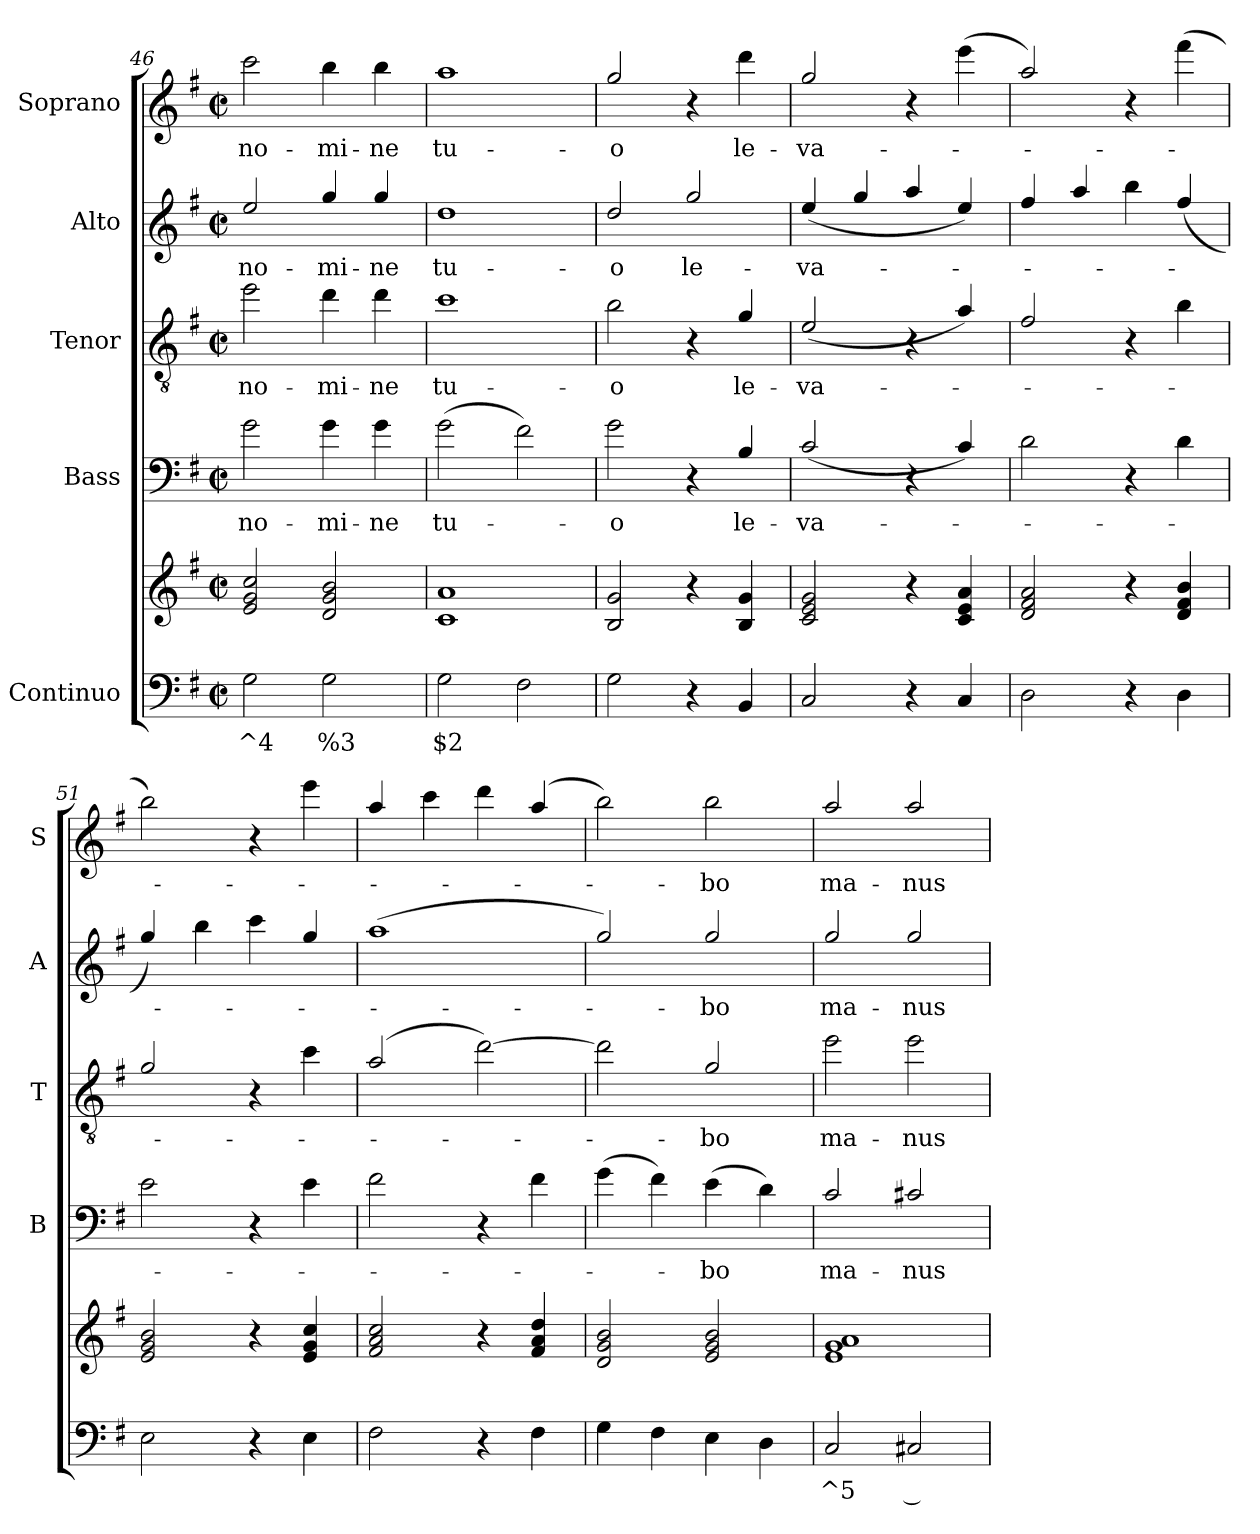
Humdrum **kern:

**kern	**text	**kern	**kern	**text	**kern	**text	**kern	**text	**kern	**text
*part5	*part5	*part5	*part4	*part4	*part3	*part3	*part2	*part2	*part1	*part1
*staff6	*staff6	*staff5	*staff4	*staff4	*staff3	*staff3	*staff2	*staff2	*staff1	*staff1
*I"Continuo	*	*	*I"Bass	*	*I"Tenor	*	*I"Alto	*	*I"Soprano	*
*	*	*	*I'B	*	*I'T	*	*I'A	*	*I'S	*
*clefF4	*	*clefG2	*clefF4	*	*clefGv2	*	*clefG2	*	*clefG2	*
*	*	*	*ITrd7c12	*	*ITrd7c12	*	*ITrd7c12	*	*ITrd7c12	*
*k[f#]	*	*k[f#]	*k[f#]	*	*k[f#]	*	*k[f#]	*	*k[f#]	*
*G:	*	*G:	*G:	*	*G:	*	*G:	*	*G:	*
*M2/2	*	*M2/2	*M2/2	*	*M2/2	*	*M2/2	*	*M2/2	*
*met(c|)	*	*met(c|)	*met(c|)	*	*met(c|)	*	*met(c|)	*	*met(c|)	*
=46	=46	=46	=46	=46	=46	=46	=46	=46	=46	=46
!	!LO:LY:b	!	!	!	!	!	!	!	!	!
!	!	!	!	!LO:LY:b	!	!	!	!	!	!
!	!	!	!	!	!	!LO:LY:b	!	!	!	!
!	!	!	!	!	!	!	!	!LO:LY:b	!	!
!	!	!	!	!	!	!	!	!	!	!LO:LY:b
2G\	^4	2e!/ 2g!/ 2cc!/	2G\	no-	2e\	no-	2e/	no-	2cc\	no-
!	!LO:LY:b	!	!	!	!	!	!	!	!	!
!	!	!	!	!LO:LY:b	!	!	!	!	!	!
!	!	!	!	!	!	!LO:LY:b	!	!	!	!
!	!	!	!	!	!	!	!	!LO:LY:b	!	!
!	!	!	!	!	!	!	!	!	!	!LO:LY:b
2G\	%3	2d!/ 2g!/ 2b!/	4G\	-mi-	4d\	-mi-	4g/	-mi-	4b\	-mi-
!	!	!	!	!LO:LY:b	!	!	!	!	!	!
!	!	!	!	!	!	!LO:LY:b	!	!	!	!
!	!	!	!	!	!	!	!	!LO:LY:b	!	!
!	!	!	!	!	!	!	!	!	!	!LO:LY:b
.	.	.	4G\	-ne	4d\	-ne	4g/	-ne	4b\	-ne
=47	=47	=47	=47	=47	=47	=47	=47	=47	=47	=47
!	!LO:LY:b	!	!	!	!	!	!	!	!	!
!	!	!	!	!LO:LY:b	!	!	!	!	!	!
!	!	!	!	!	!	!LO:LY:b	!	!	!	!
!	!	!	!	!	!	!	!	!LO:LY:b	!	!
!	!	!	!	!	!	!	!	!	!	!LO:LY:b
2G\	$2	1c! 1a!	(>2G\	tu-	1c	tu-	1d	tu-	1a	tu-
2F#\	.	.	2F#\)	.	.	.	.	.	.	.
=48	=48	=48	=48	=48	=48	=48	=48	=48	=48	=48
!	!	!	!	!LO:LY:b	!	!	!	!	!	!
!	!	!	!	!	!	!LO:LY:b	!	!	!	!
!	!	!	!	!	!	!	!	!LO:LY:b	!	!
!	!	!	!	!	!	!	!	!	!	!LO:LY:b
2G\	.	2B!/ 2g!/	2G\	-o	2B\	-o	2d/	-o	2g/	-o
!	!	!	!	!	!	!	!	!LO:LY:b	!	!
4r	.	4r	4r	.	4r	.	2g/	le-	4r	.
!	!	!	!	!LO:LY:b	!	!	!	!	!	!
!	!	!	!	!	!	!LO:LY:b	!	!	!	!
!	!	!	!	!	!	!	!	!	!	!LO:LY:b
4BB/	.	4B!/ 4g!/	4BB/	le-	4G/	le-	.	.	4dd\	le-
=49	=49	=49	=49	=49	=49	=49	=49	=49	=49	=49
!	!	!	!	!LO:LY:b	!	!	!	!	!	!
!	!	!	!	!	!	!LO:LY:b	!	!	!	!
!	!	!	!	!	!	!	!	!LO:LY:b	!	!
!	!	!	!	!	!	!	!	!	!	!LO:LY:b
2C/	.	2c!/ 2e!/ 2g!/	(2C/	-va-	(2E/	-va-	(<4e/	-va-	2g/	-va-
.	.	.	.	.	.	.	4g/	.	.	.
4r	.	4r	4r	.	4r	.	4a/	.	4r	.
4C/	.	4c!/ 4e!/ 4a!/	4C/)	.	4A/)	.	4e/)	.	(>4ee\	.
=50	=50	=50	=50	=50	=50	=50	=50	=50	=50	=50
2D\	.	2d!/ 2f#!/ 2a!/	2D\	.	2F#/	.	4f#/	.	2a/)	.
.	.	.	.	.	.	.	4a/	.	.	.
4r	.	4r	4r	.	4r	.	4b\	.	4r	.
4D\	.	4d!/ 4f#!/ 4b!/	4D\	.	4B\	.	(<4f#/	.	(>4ff#\	.
=51	=51	=51	=51	=51	=51	=51	=51	=51	=51	=51
2E\	.	2e!/ 2g!/ 2b!/	2E\	.	2G/	.	4g/)	.	2b\)	.
.	.	.	.	.	.	.	4b\	.	.	.
4r	.	4r	4r	.	4r	.	4cc\	.	4r	.
4E\	.	4e!/ 4g!/ 4cc!/	4E\	.	4c\	.	4g/	.	4ee\	.
=52	=52	=52	=52	=52	=52	=52	=52	=52	=52	=52
2F#\	.	2f#!/ 2a!/ 2cc!/	2F#\	.	(2A/	.	(<1a	.	4a/	.
.	.	.	.	.	.	.	.	.	4cc\	.
4r	.	4r	4r	.	[2d\)	.	.	.	4dd\	.
4F#\	.	4f#!/ 4a!/ 4dd!/	4F#\	.	.	.	.	.	(4a/	.
!!LO:PB:g=z
=53	=53	=53	=53	=53	=53	=53	=53	=53	=53	=53
4G\	.	2d!/ 2g!/ 2b!/	(>4G\	.	2d\]	.	2g/)	.	2b\)	.
4F#\	.	.	4F#\)	.	.	.	.	.	.	.
!	!	!	!	!LO:LY:b	!	!	!	!	!	!
!	!	!	!	!	!	!LO:LY:b	!	!	!	!
!	!	!	!	!	!	!	!	!LO:LY:b	!	!
!	!	!	!	!	!	!	!	!	!	!LO:LY:b
4E\	.	2e!/ 2g!/ 2b!/	(>4E\	-bo	2G/	-bo	2g/	-bo	2b\	-bo
4D\	.	.	4D\)	.	.	.	.	.	.	.
=54	=54	=54	=54	=54	=54	=54	=54	=54	=54	=54
!	!LO:LY:b	!	!	!	!	!	!	!	!	!
!	!	!	!	!LO:LY:b	!	!	!	!	!	!
!	!	!	!	!	!	!LO:LY:b	!	!	!	!
!	!	!	!	!	!	!	!	!LO:LY:b	!	!
!	!	!	!	!	!	!	!	!	!	!LO:LY:b
2C/	^5	1e! 1g! 1a!	2C/	ma-	2e\	ma-	2g/	ma-	2a/	ma-
!	!LO:LY:b	!	!	!	!	!	!	!	!	!
!	!	!	!	!LO:LY:b	!	!	!	!	!	!
!	!	!	!	!	!	!LO:LY:b	!	!	!	!
!	!	!	!	!	!	!	!	!LO:LY:b	!	!
!	!	!	!	!	!	!	!	!	!	!LO:LY:b
2C#X/	__-	.	2C#X/	-nus	2e\	-nus	2g/	-nus	2a/	-nus
=	=	=	=	=	=	=	=	=	=	=
*-	*-	*-	*-	*-	*-	*-	*-	*-	*-	*-
